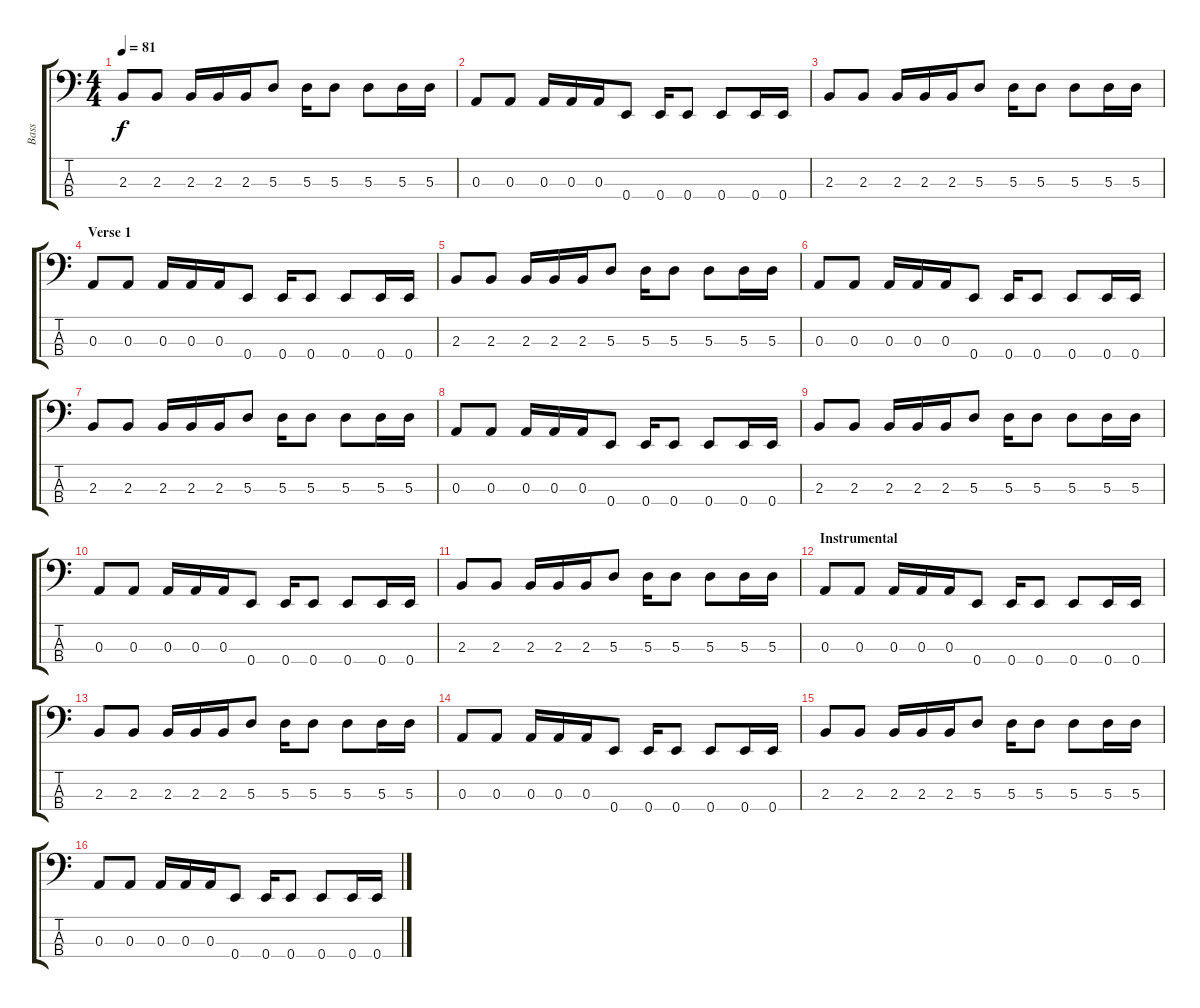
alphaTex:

\track ("Bass" "Bass") {instrument electricbasspick}
\staff {score tabs}
\tuning (G2 D2 A1 E1) {hide}
\ts (4 4)
\tempo 81
\clef f4
\ks c
2.3.8{dy f} 2.3.8 2.3.16 2.3.16 2.3.16 5.3.8 5.3.16 5.3.8 5.3.8 5.3.16 5.3.16 |
0.3.8 0.3.8 0.3.16 0.3.16 0.3.16 0.4.8 0.4.16 0.4.8 0.4.8 0.4.16 0.4.16 |
2.3.8 2.3.8 2.3.16 2.3.16 2.3.16 5.3.8 5.3.16 5.3.8 5.3.8 5.3.16 5.3.16 |
\section ("" "Verse 1")
0.3.8 0.3.8 0.3.16 0.3.16 0.3.16 0.4.8 0.4.16 0.4.8 0.4.8 0.4.16 0.4.16 |
2.3.8 2.3.8 2.3.16 2.3.16 2.3.16 5.3.8 5.3.16 5.3.8 5.3.8 5.3.16 5.3.16 |
0.3.8 0.3.8 0.3.16 0.3.16 0.3.16 0.4.8 0.4.16 0.4.8 0.4.8 0.4.16 0.4.16 |
2.3.8 2.3.8 2.3.16 2.3.16 2.3.16 5.3.8 5.3.16 5.3.8 5.3.8 5.3.16 5.3.16 |
0.3.8 0.3.8 0.3.16 0.3.16 0.3.16 0.4.8 0.4.16 0.4.8 0.4.8 0.4.16 0.4.16 |
2.3.8 2.3.8 2.3.16 2.3.16 2.3.16 5.3.8 5.3.16 5.3.8 5.3.8 5.3.16 5.3.16 |
0.3.8 0.3.8 0.3.16 0.3.16 0.3.16 0.4.8 0.4.16 0.4.8 0.4.8 0.4.16 0.4.16 |
2.3.8 2.3.8 2.3.16 2.3.16 2.3.16 5.3.8 5.3.16 5.3.8 5.3.8 5.3.16 5.3.16 |
\section ("" "Instrumental")
0.3.8 0.3.8 0.3.16 0.3.16 0.3.16 0.4.8 0.4.16 0.4.8 0.4.8 0.4.16 0.4.16 |
2.3.8 2.3.8 2.3.16 2.3.16 2.3.16 5.3.8 5.3.16 5.3.8 5.3.8 5.3.16 5.3.16 |
0.3.8 0.3.8 0.3.16 0.3.16 0.3.16 0.4.8 0.4.16 0.4.8 0.4.8 0.4.16 0.4.16 |
2.3.8 2.3.8 2.3.16 2.3.16 2.3.16 5.3.8 5.3.16 5.3.8 5.3.8 5.3.16 5.3.16 |
0.3.8 0.3.8 0.3.16 0.3.16 0.3.16 0.4.8 0.4.16 0.4.8 0.4.8 0.4.16 0.4.16
